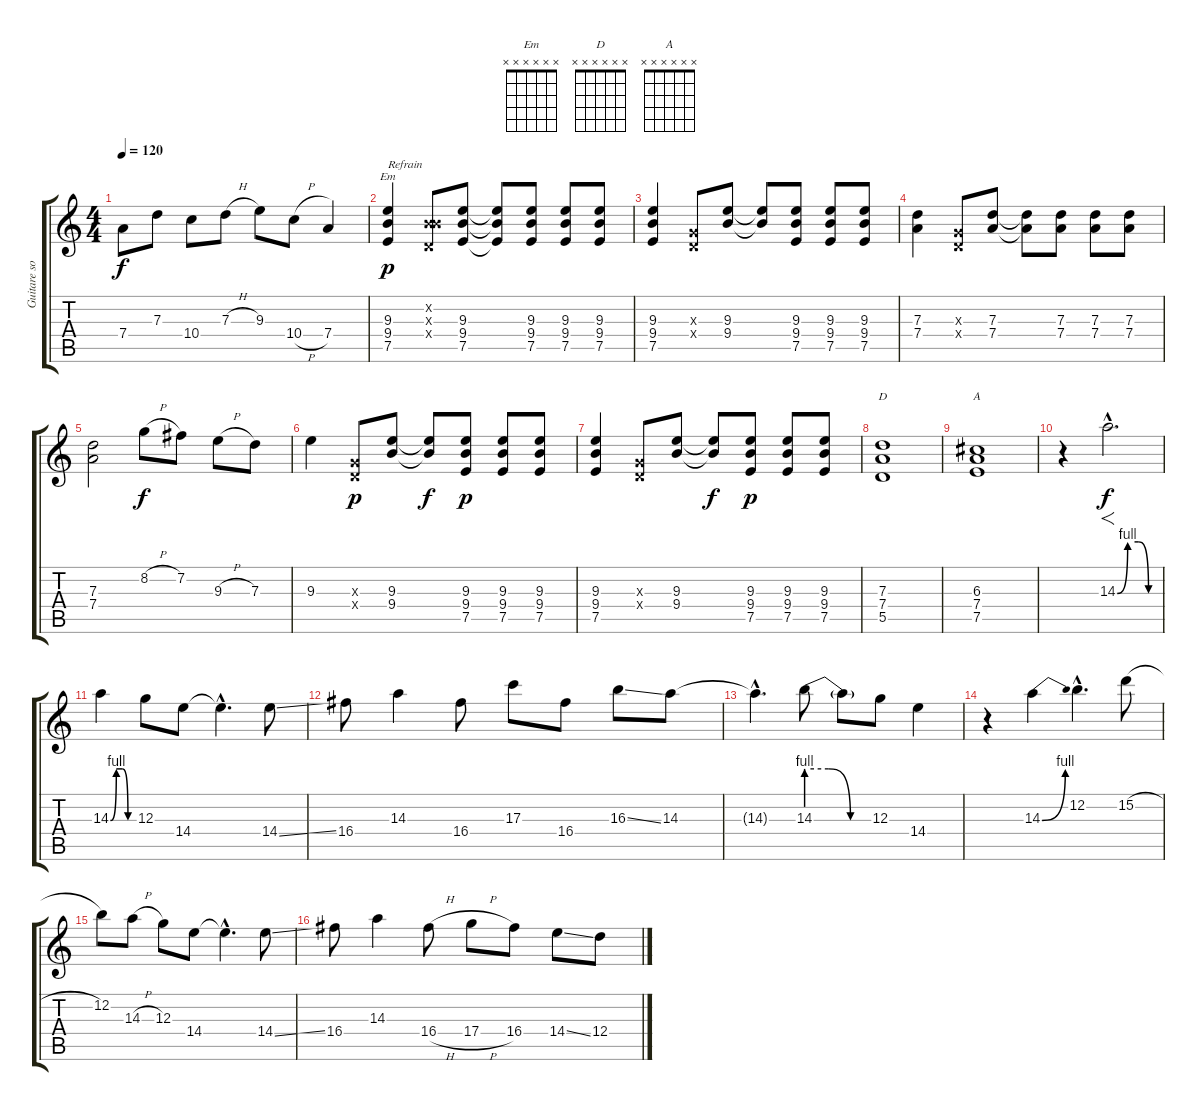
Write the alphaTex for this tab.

\track ("Guitare solo" "Guitare so") {instrument distortionguitar}
\staff {score tabs}
\tuning (E4 B3 G3 D3 A2 E2) {hide}
\chord ("Em" x x x x x x) {firstfret 0}
\chord ("D" x x x x x x) {firstfret 0}
\chord ("A" x x x x x x) {firstfret 0}
\ts (4 4)
\tempo 120
\clef g2
\ks c
7.4.8{dy f} 7.3.8 10.4.8 7.3{h}.8 9.3.8 10.4{h}.8 7.4.4 |
(9.3 9.4 7.5).4{ch "Em" txt "Refrain" dy p} (0.2{x} 4.3{x} 0.4{x}).8 (9.3 9.4 7.5).8 (9.3{t} 9.4{t} 7.5{t}).8 (9.3 9.4 7.5).8 (9.3 9.4 7.5).8 (9.3 9.4 7.5).8 |
(9.3 9.4 7.5).4 (0.3{x} 0.4{x}).8 (9.3 9.4).8 (9.3{t} 9.4{t}).8 (9.3 9.4 7.5).8 (9.3 9.4 7.5).8 (9.3 9.4 7.5).8 |
(7.3 7.4).4 (0.3{x} 0.4{x}).8 (7.3 7.4).8 (7.3{t} 7.4{t}).8 (7.3 7.4).8 (7.3 7.4).8 (7.3 7.4).8 |
(7.3 7.4).2 8.2{h}.8{dy f} 7.2.8 9.3{h}.8 7.3.8 |
9.3.4 (0.3{x} 0.4{x}).8{dy p} (9.3 9.4).8 (9.3{t} 9.4{t}).8{dy f} (9.3 9.4 7.5).8{dy p} (9.3 9.4 7.5).8 (9.3 9.4 7.5).8 |
(9.3 9.4 7.5).4 (0.3{x} 0.4{x}).8 (9.3 9.4).8 (9.3{t} 9.4{t}).8{dy f} (9.3 9.4 7.5).8{dy p} (9.3 9.4 7.5).8 (9.3 9.4 7.5).8 |
(7.3 7.4 5.5).1{ch "D"} |
(6.3 7.4 7.5).1{ch "A"} |
r.4 14.3{be (custom 0 0 15 4 30 4 45 0 60 0) hac}.2{f d dy f} |
14.3{be (custom 0 0 15 4 30 4 45 0 60 0)}.4 12.3.8 14.4.8 14.4{hac t}.4{d} 14.4{ss}.8 |
16.4.8 14.3.4 16.4.8 17.3.8 16.4.8 16.3{ss}.8 14.3.8 |
14.3{hac t}.4{d} 14.3{be (custom 0 4 20 4 40 0 60 0)}.8 14.3{t}.8 12.3.8 14.4.4 |
r.4 14.3{be (bend 0 0 60 4)}.4 12.2{hac}.4{d} 15.2{h}.8 |
12.2.8 14.3{h}.8 12.3.8 14.4.8 14.4{hac t}.4{d} 14.4{ss}.8 |
16.4.8 14.3.4 16.4{h}.8 17.4{h}.8 16.4.8 14.4{ss}.8 12.4.8
